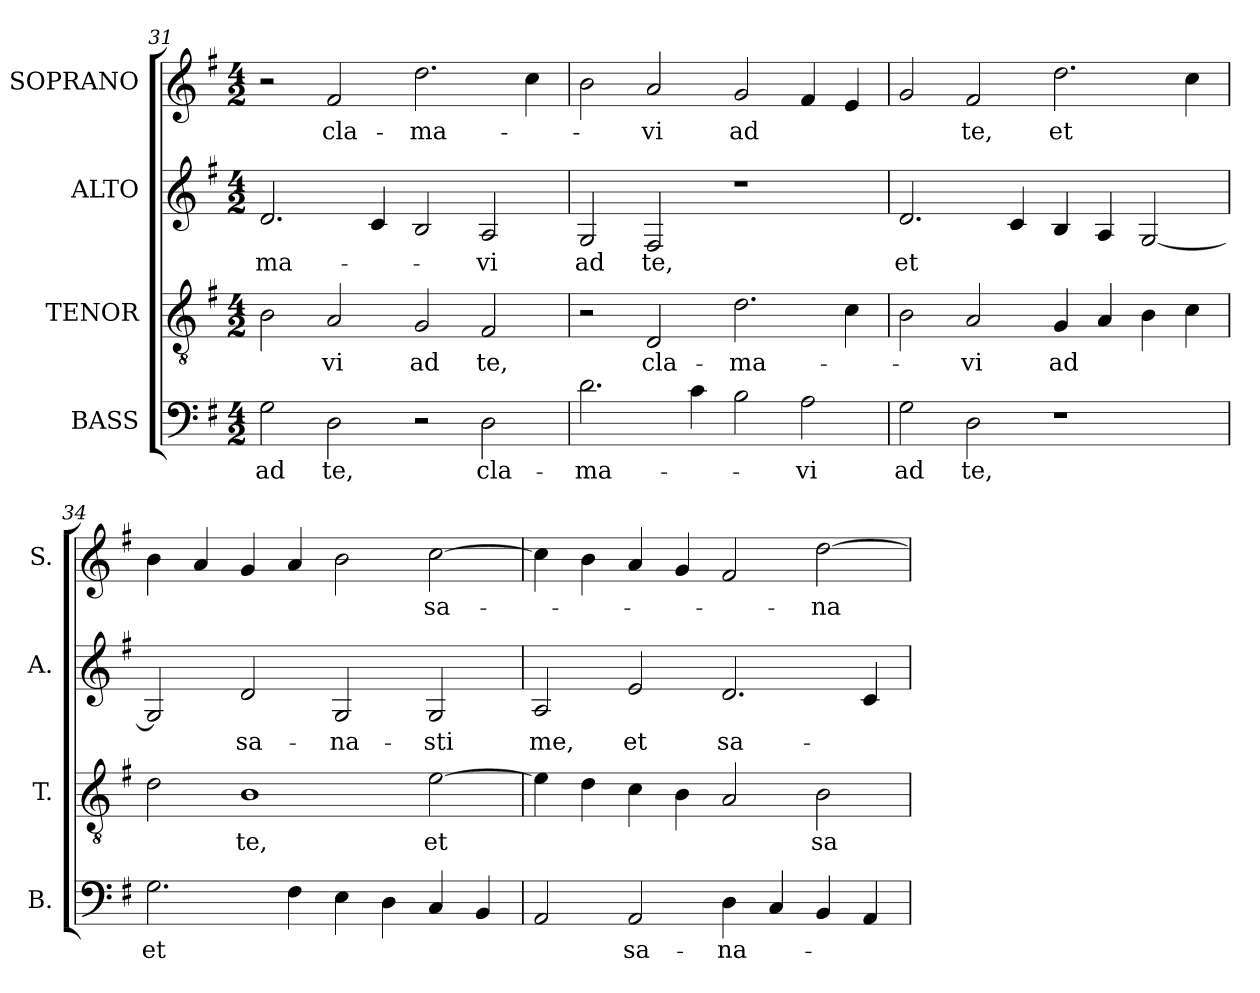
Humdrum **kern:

**kern	**text	**kern	**text	**kern	**text	**kern	**text
*part4	*part4	*part3	*part3	*part2	*part2	*part1	*part1
*staff4	*staff4	*staff3	*staff3	*staff2	*staff2	*staff1	*staff1
*I"BASS	*	*I"TENOR	*	*I"ALTO	*	*I"SOPRANO	*
*I'B.	*	*I'T.	*	*I'A.	*	*I'S.	*
*clefF4	*	*clefGv2	*	*clefG2	*	*clefG2	*
*	*	*ITrd7c12	*	*	*	*	*
*k[f#]	*	*k[f#]	*	*k[f#]	*	*k[f#]	*
*G:	*	*G:	*	*G:	*	*G:	*
*M4/2	*	*M4/2	*	*M4/2	*	*M4/2	*
=31	=31	=31	=31	=31	=31	=31	=31
!	!LO:LY:b:color=#000000	!	!	!	!	!	!
!	!	!	!	!	!LO:LY:b:color=#000000	!	!
2Gi\	ad	2BBi\	.	2.di/	-ma-	2r	.
!	!LO:LY:b:color=#000000	!	!	!	!	!	!
!	!	!	!LO:LY:b:color=#000000	!	!	!	!
!	!	!	!	!	!	!	!LO:LY:b:color=#000000
2Di\	te,	2AAi/	-vi	.	.	2f#i/	cla-
.	.	.	.	4ci/	.	.	.
!	!	!	!LO:LY:b:color=#000000	!	!	!	!
!	!	!	!	!	!	!	!LO:LY:b:color=#000000
2r	.	2GGi/	ad	2Bi/	.	2.ddi\	-ma-
!	!LO:LY:b:color=#000000	!	!	!	!	!	!
!	!	!	!LO:LY:b:color=#000000	!	!	!	!
!	!	!	!	!	!LO:LY:b:color=#000000	!	!
2Di\	cla-	2FF#i/	te,	2Ai/	-vi	.	.
.	.	.	.	.	.	4cci\	.
=32	=32	=32	=32	=32	=32	=32	=32
!	!LO:LY:b:color=#000000	!	!	!	!	!	!
!	!	!	!	!	!LO:LY:b:color=#000000	!	!
2.di\	-ma-	2r	.	2Gi/	ad	2bi\	.
!	!	!	!LO:LY:b:color=#000000	!	!	!	!
!	!	!	!	!	!LO:LY:b:color=#000000	!	!
!	!	!	!	!	!	!	!LO:LY:b:color=#000000
.	.	2DDi/	cla-	2F#i/	te,	2ai/	-vi
4ci\	.	.	.	.	.	.	.
!	!	!	!LO:LY:b:color=#000000	!	!	!	!
!	!	!	!	!	!	!	!LO:LY:b:color=#000000
2Bi\	.	2.Di\	-ma-	1r	.	2gi/	ad
!	!LO:LY:b:color=#000000	!	!	!	!	!	!
2Ai\	-vi	.	.	.	.	4f#i/	.
.	.	4Ci\	.	.	.	4ei/	.
!!LO:PB:g=z
=33	=33	=33	=33	=33	=33	=33	=33
!	!LO:LY:b:color=#000000	!	!	!	!	!	!
!	!	!	!	!	!LO:LY:b:color=#000000	!	!
2Gi\	ad	2BBi\	.	2.di/	et	2gi/	.
!	!LO:LY:b:color=#000000	!	!	!	!	!	!
!	!	!	!LO:LY:b:color=#000000	!	!	!	!
!	!	!	!	!	!	!	!LO:LY:b:color=#000000
2Di\	te,	2AAi/	-vi	.	.	2f#i/	te,
.	.	.	.	4ci/	.	.	.
!	!	!	!LO:LY:b:color=#000000	!	!	!	!
!	!	!	!	!	!	!	!LO:LY:b:color=#000000
1r	.	4GGi/	ad	4Bi/	.	2.ddi\	et
.	.	4AAi/	.	4Ai/	.	.	.
.	.	4BBi\	.	[2Gi/	.	.	.
.	.	4Ci\	.	.	.	4cci\	.
=34	=34	=34	=34	=34	=34	=34	=34
!	!LO:LY:b:color=#000000	!	!	!	!	!	!
2.Gi\	et	2Di\	.	2Gi/]	.	4bi\	.
.	.	.	.	.	.	4ai/	.
!	!	!	!LO:LY:b:color=#000000	!	!	!	!
!	!	!	!	!	!LO:LY:b:color=#000000	!	!
.	.	1BBi	te,	2di/	sa-	4gi/	.
4F#i\	.	.	.	.	.	4ai/	.
!	!	!	!	!	!LO:LY:b:color=#000000	!	!
4Ei\	.	.	.	2Gi/	-na-	2bi\	.
4Di\	.	.	.	.	.	.	.
!	!	!	!LO:LY:b:color=#000000	!	!	!	!
!	!	!	!	!	!LO:LY:b:color=#000000	!	!
!	!	!	!	!	!	!	!LO:LY:b:color=#000000
4Ci/	.	[2Ei\	et	2Gi/	-sti	[2cci\	sa-
4BBi/	.	.	.	.	.	.	.
=35	=35	=35	=35	=35	=35	=35	=35
!	!	!	!	!	!LO:LY:b:color=#000000	!	!
2AAi/	.	4Ei\]	.	2Ai/	me,	4cci\]	.
.	.	4Di\	.	.	.	4bi\	.
!	!LO:LY:b:color=#000000	!	!	!	!	!	!
!	!	!	!	!	!LO:LY:b:color=#000000	!	!
2AAi/	sa-	4Ci\	.	2ei/	et	4ai/	.
.	.	4BBi\	.	.	.	4gi/	.
!	!LO:LY:b:color=#000000	!	!	!	!	!	!
!	!	!	!	!	!LO:LY:b:color=#000000	!	!
4Di\	-na-	2AAi/	.	2.di/	sa-	2f#i/	.
4Ci/	.	.	.	.	.	.	.
!	!	!	!LO:LY:b:color=#000000	!	!	!	!
!	!	!	!	!	!	!	!LO:LY:b:color=#000000
4BBi/	.	2BBi\	sa-	.	.	[2ddi\	-na-
4AAi/	.	.	.	4ci/	.	.	.
=	=	=	=	=	=	=	=
*-	*-	*-	*-	*-	*-	*-	*-
